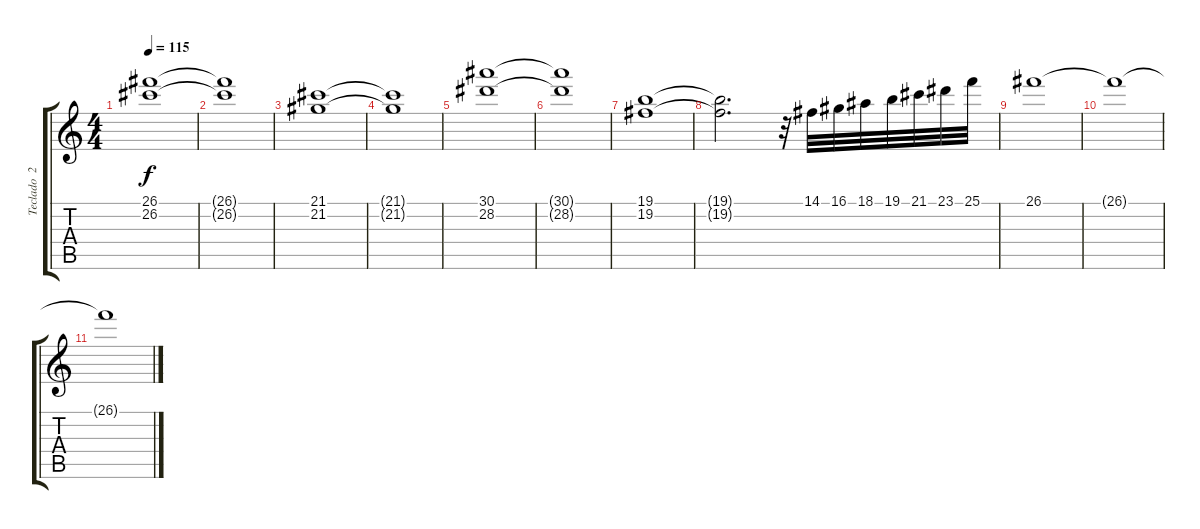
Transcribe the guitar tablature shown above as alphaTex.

\track ("Teclado  2" "Teclado  2") {instrument stringensemble1}
\staff {score tabs}
\tuning (E4 B3 G3 D3 A2 E2) {hide}
\ts (4 4)
\tempo 115
\clef g2
\ks c
(26.1 26.2).1{dy f} |
(26.1{t} 26.2{t}).1 |
(21.1 21.2).1 |
(21.1{t} 21.2{t}).1 |
(30.1 28.2).1 |
(30.1{t} 28.2{t}).1 |
(19.1 19.2).1 |
(19.1{t} 19.2{t}).2{d} r.32 14.1.32 16.1.32 18.1.32 19.1.32 21.1.32 23.1.32 25.1.32 |
26.1.1 |
26.1{t}.1 |
26.1{t}.1
